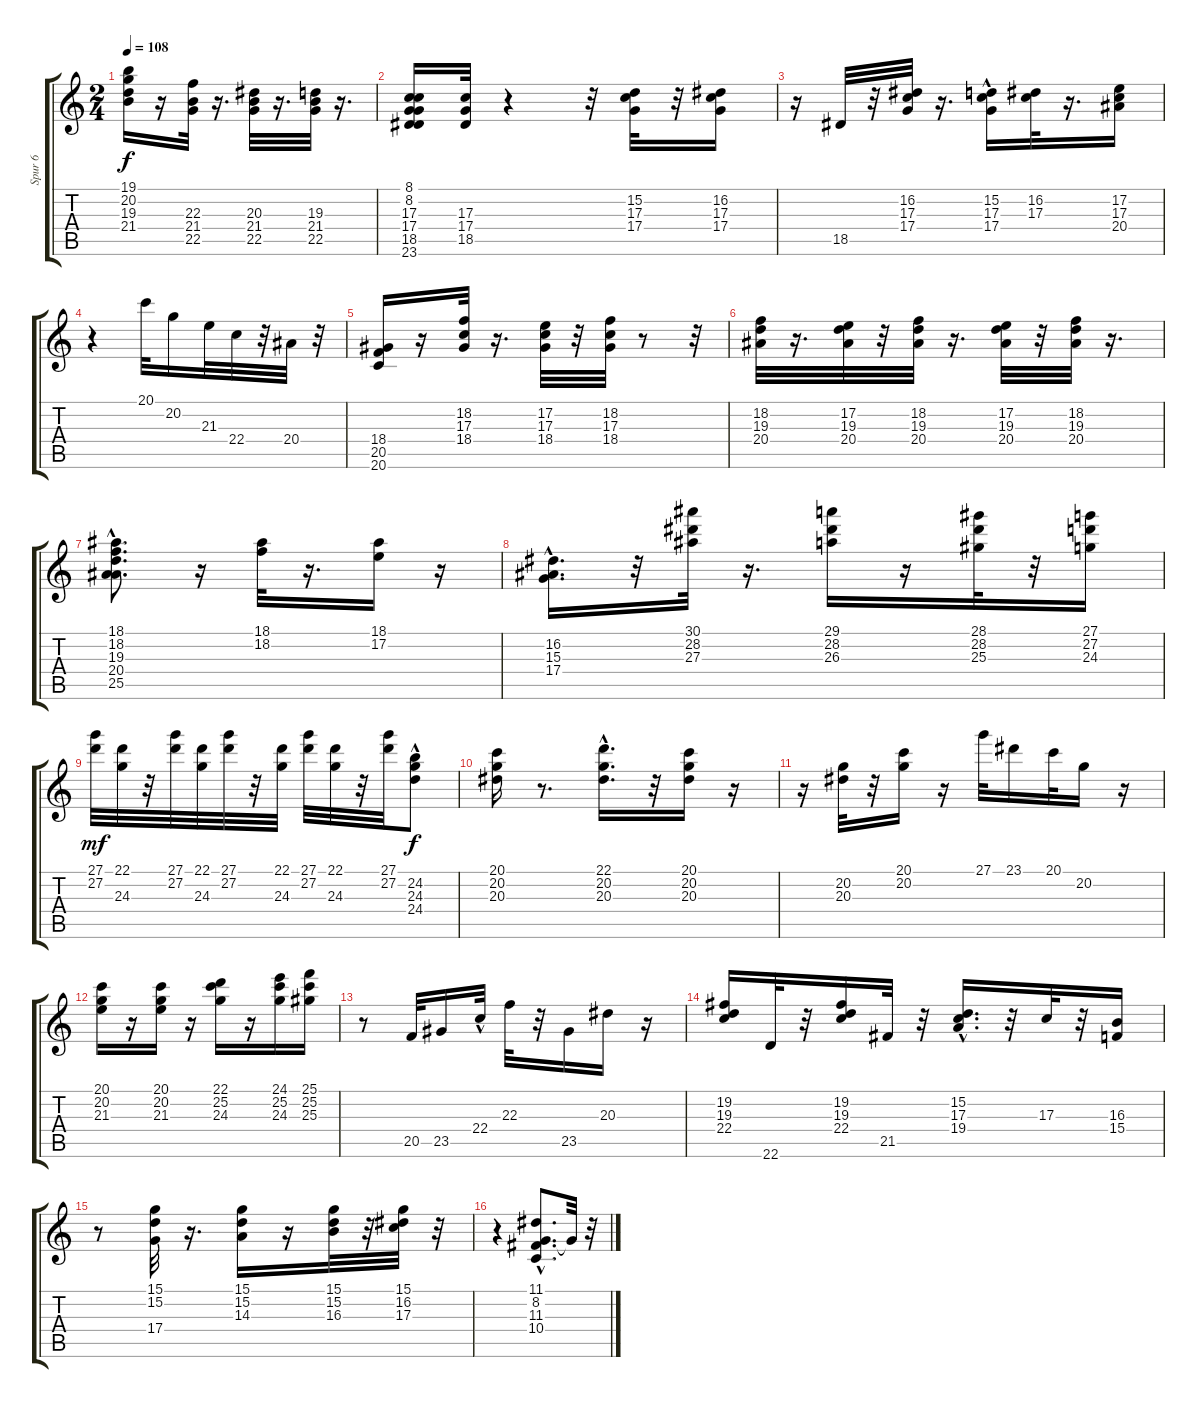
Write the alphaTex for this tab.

\track ("Spur 6" "Spur 6") {instrument acousticgrandpiano}
\staff {score tabs}
\tuning (E4 B3 G3 D3 A2 E2) {hide}
\ts (2 4)
\tempo 108
\clef g2
\ks c
(19.1 20.2 19.3 21.4).16{dy f} r.16 (22.3 21.4 22.5).32 r.16{d} (20.3 21.4 22.5).32 r.16{d} (19.3 21.4 22.5).32 r.16{d} |
(8.1 8.2 17.3 17.4 18.5 23.6).16 (17.3 17.4 18.5).32 r.4 r.32 (15.2 17.3 17.4).32 r.32 (16.2 17.3 17.4).16 |
r.16 18.5.32 r.32 (16.2 17.3 17.4).32 r.16{d} (15.2 17.3 17.4{hac}).16 (16.2 17.3).32 r.16{d} (17.2 17.3 20.4).16 |
r.4 20.1.32 20.2.16 21.3.32 22.4.32 r.32 20.4.32 r.32 |
(18.4 20.5 20.6).16 r.16 (18.2 17.3 18.4).32 r.16{d} (17.2 17.3 18.4).32 r.32 (18.2 17.3 18.4).32 r.8 r.32 |
(18.2 19.3 20.4).32 r.16{d} (17.2 19.3 20.4).32 r.32 (18.2 19.3 20.4).32 r.16{d} (17.2 19.3 20.4).32 r.32 (18.2 19.3 20.4).32 r.16{d} |
(18.1{hac} 18.2{hac} 19.3{hac} 20.4 25.5).8{d} r.16 (18.1 18.2).32 r.16{d} (18.1 17.2).16 r.16 |
(16.2{hac} 15.3{hac} 17.4{hac}).16{d} r.32 (30.1 28.2 27.3).32 r.16{d} (29.1 28.2 26.3).16 r.16 (28.1 28.2 25.3).32 r.32 (27.1 27.2 24.3).16 |
(27.1 27.2).32{dy mf} (22.1 24.3).32 r.32 (27.1 27.2).32 (22.1 24.3).32 (27.1 27.2).32 r.32 (22.1 24.3).32 (27.1 27.2).32 (22.1 24.3).32 r.32 (27.1 27.2).32 (24.2 24.3 24.4{hac}).8{dy f} |
(20.1 20.2 20.3).16 r.8{d} (22.1{hac} 20.2{hac} 20.3{hac}).16{d} r.32 (20.1 20.2 20.3).16 r.16 |
r.16 (20.2 20.3).32 r.32 (20.1 20.2).16 r.16 27.1.32 23.1.16 20.1.32 20.2.16 r.16 |
(20.1 20.2 21.3).16 r.16 (20.1 20.2 21.3).16 r.16 (22.1 25.2 24.3).16 r.16 (24.1 25.2 24.3).16 (25.1 25.2 25.3).16 |
r.8 20.5.32 23.5.16 22.4{hac}.32 22.3.32 r.32 23.5.16 20.3.16 r.16 |
(19.2 19.3 22.4).16 22.6.32 r.32 (19.2 19.3 22.4).16 21.5.32 r.32 (15.2{hac} 17.3 19.4).16{d} r.32 17.3.32 r.32 (16.3 15.4).16 |
r.8 (15.1 15.2 17.4).32 r.16{d} (15.1 15.2 14.3).16 r.16 (15.1 15.2 16.3).32 r.32 (15.1 16.2 17.3).32 r.32 |
r.4 (11.1{hac} 8.2{hac} 11.3{hac} 10.4{hac}).8{d} 8.2{t}.32 r.32
